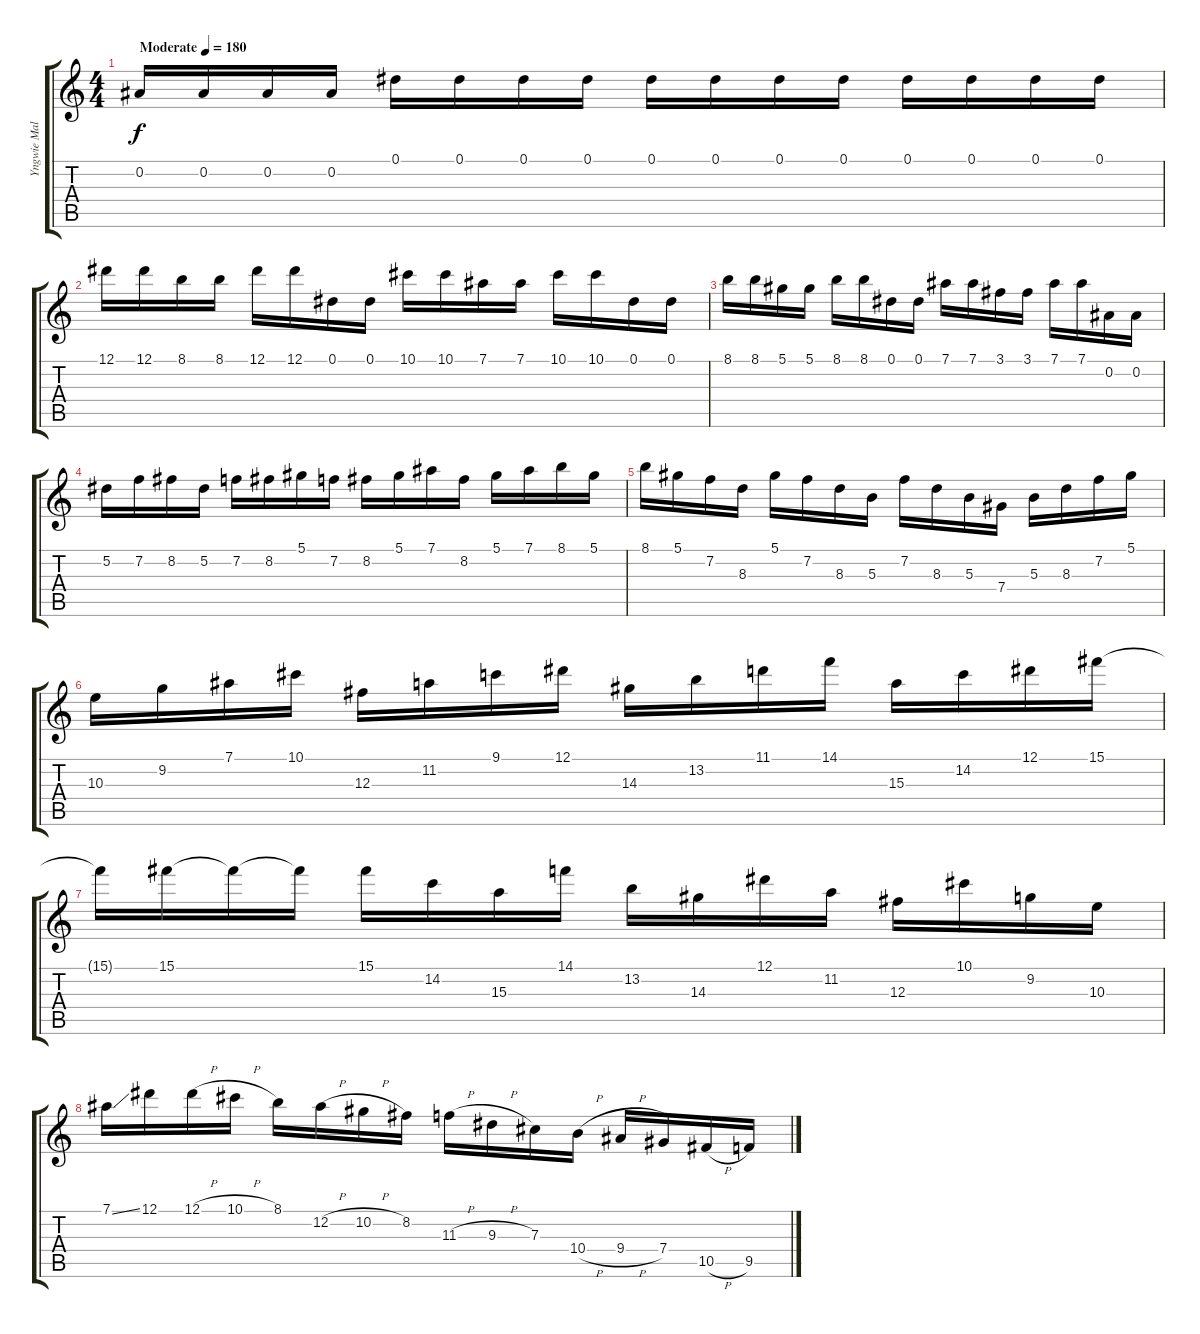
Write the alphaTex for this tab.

\track ("Yngwie Malmsteen" "Yngwie Mal") {instrument acousticguitarnylon}
\staff {score tabs}
\tuning (Eb4 Bb3 Gb3 Db3 Ab2 Eb2) {hide}
\ts (4 4)
\tempo (180 "Moderate")
\clef g2
\ks c
0.2.16{dy f instrument acousticguitarnylon} 0.2.16 0.2.16 0.2.16 0.1.16 0.1.16 0.1.16 0.1.16 0.1.16 0.1.16 0.1.16 0.1.16 0.1.16 0.1.16 0.1.16 0.1.16 |
12.1.16 12.1.16 8.1.16 8.1.16 12.1.16 12.1.16 0.1.16 0.1.16 10.1.16 10.1.16 7.1.16 7.1.16 10.1.16 10.1.16 0.1.16 0.1.16 |
8.1.16 8.1.16 5.1.16 5.1.16 8.1.16 8.1.16 0.1.16 0.1.16 7.1.16 7.1.16 3.1.16 3.1.16 7.1.16 7.1.16 0.2.16 0.2.16 |
5.2.16 7.2.16 8.2.16 5.2.16 7.2.16 8.2.16 5.1.16 7.2.16 8.2.16 5.1.16 7.1.16 8.2.16 5.1.16 7.1.16 8.1.16 5.1.16 |
8.1.16 5.1.16 7.2.16 8.3.16 5.1.16 7.2.16 8.3.16 5.3.16 7.2.16 8.3.16 5.3.16 7.4.16 5.3.16 8.3.16 7.2.16 5.1.16 |
10.3.16 9.2.16 7.1.16 10.1.16 12.3.16 11.2.16 9.1.16 12.1.16 14.3.16 13.2.16 11.1.16 14.1.16 15.3.16 14.2.16 12.1.16 15.1.16 |
15.1{t}.16 15.1.16 15.1{t}.16 15.1{t}.16 15.1.16 14.2.16 15.3.16 14.1.16 13.2.16 14.3.16 12.1.16 11.2.16 12.3.16 10.1.16 9.2.16 10.3.16 |
7.1{ss}.16 12.1.16 12.1{h}.16 10.1{h}.16 8.1.16 12.2{h}.16 10.2{h}.16 8.2.16 11.3{h}.16 9.3{h}.16 7.3.16 10.4{h}.16 9.4{h}.16 7.4.16 10.5{h}.16 9.5{h}.16
